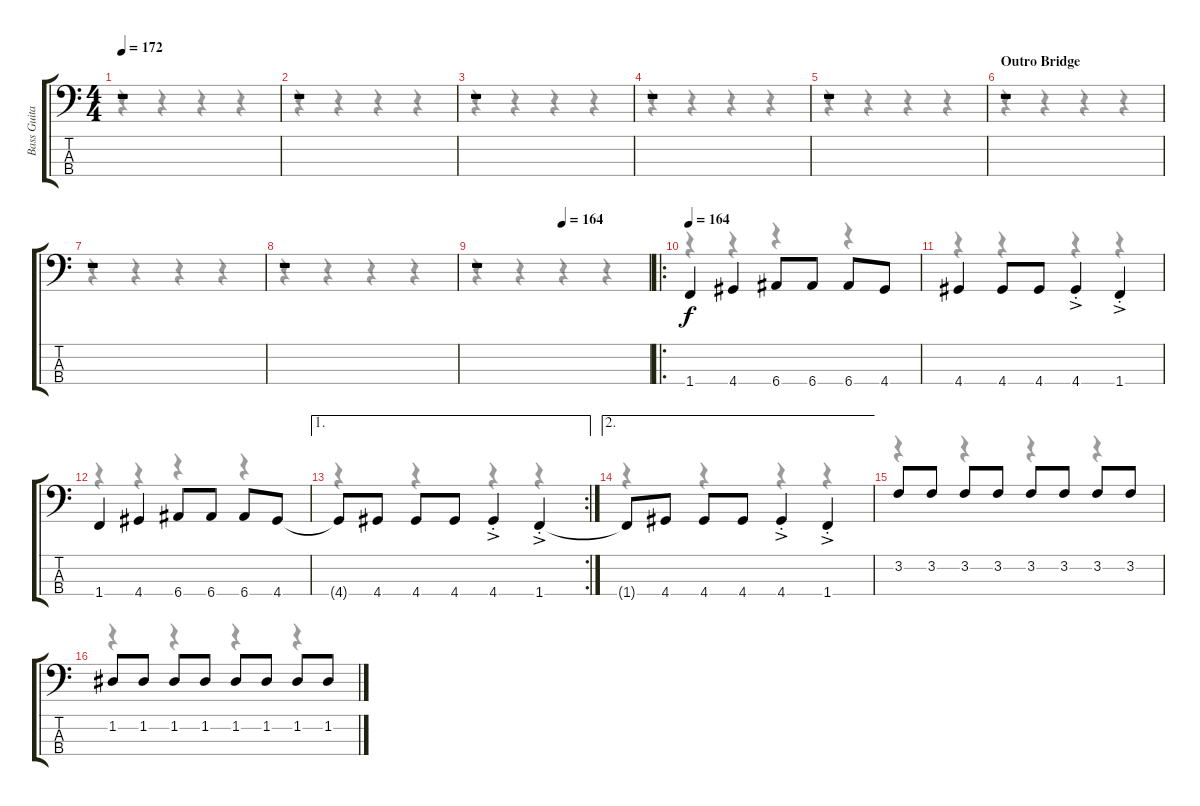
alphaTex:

\track ("Bass Guitar" "Bass Guita") {instrument electricbasspick}
\staff {score tabs}
\tuning (G2 D2 A1 E1) {hide}
\voice
\ts (4 4)
\tempo 172
\clef f4
\ks c
r.1{dy f} |
r.1 |
r.1 |
r.1 |
r.1 |
\section ("" "Outro Bridge")
r.1 |
r.1 |
r.1 |
\tempo (164 0.5)
r.1 |
\ro
\tempo 164
1.4.4 4.4.4 6.4.8 6.4.8 6.4.8 4.4.8 |
4.4.4 4.4.8 4.4.8 4.4{ac st}.4 1.4{ac st}.4 |
1.4.4 4.4.4 6.4.8 6.4.8 6.4.8 4.4.8 |
\ae 1
\rc 2
4.4{t}.8 4.4.8 4.4.8 4.4.8 4.4{ac st}.4 1.4{ac st}.4 |
\ae 2
1.4{t}.8 4.4.8 4.4.8 4.4.8 4.4{ac st}.4 1.4{ac st}.4 |
3.2.8 3.2.8 3.2.8 3.2.8 3.2.8 3.2.8 3.2.8 3.2.8 |
1.2.8 1.2.8 1.2.8 1.2.8 1.2.8 1.2.8 1.2.8 1.2.8
\voice
\clef f4
\ottava regular
\simile none
\ks c
r.4{dy f} r.4 r.4 r.4 |
r.4 r.4 r.4 r.4 |
r.4 r.4 r.4 r.4 |
r.4 r.4 r.4 r.4 |
r.4 r.4 r.4 r.4 |
r.4 r.4 r.4 r.4 |
r.4 r.4 r.4 r.4 |
r.4 r.4 r.4 r.4 |
r.4 r.4 r.4 r.4 |
r.4 r.4 r.4 r.4 |
r.4 r.4 r.4 r.4 |
r.4 r.4 r.4 r.4 |
r.4 r.4 r.4 r.4 |
r.4 r.4 r.4 r.4 |
r.4 r.4 r.4 r.4 |
r.4 r.4 r.4 r.4
